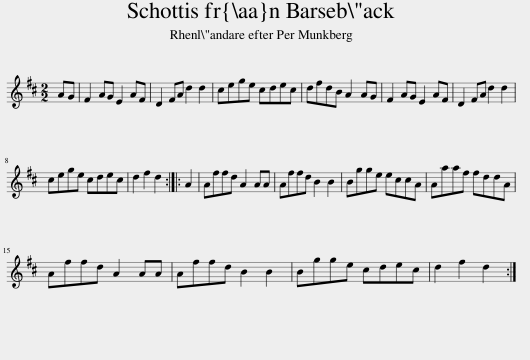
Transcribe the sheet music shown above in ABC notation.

X:1
L:1/8
M:2/2
I:linebreak $
K:D
V:1 treble
V:1
 AG | F2 AG E2 AF | D2 FA d2 d2 | cege cdec | dfdB A2 AG | %5
 F2 AG E2 AF | D2 FA d2 d2 |$ cege cdec | d2 f2 d2 :: A2 | %10
 Affd A2 AA | Affd B2 B2 | Bgge eccA | Aaaf fddA |$ Affd A2 AA | %15
 Affd B2 B2 | Bgge cdec | d2 f2 d2 :| %18
